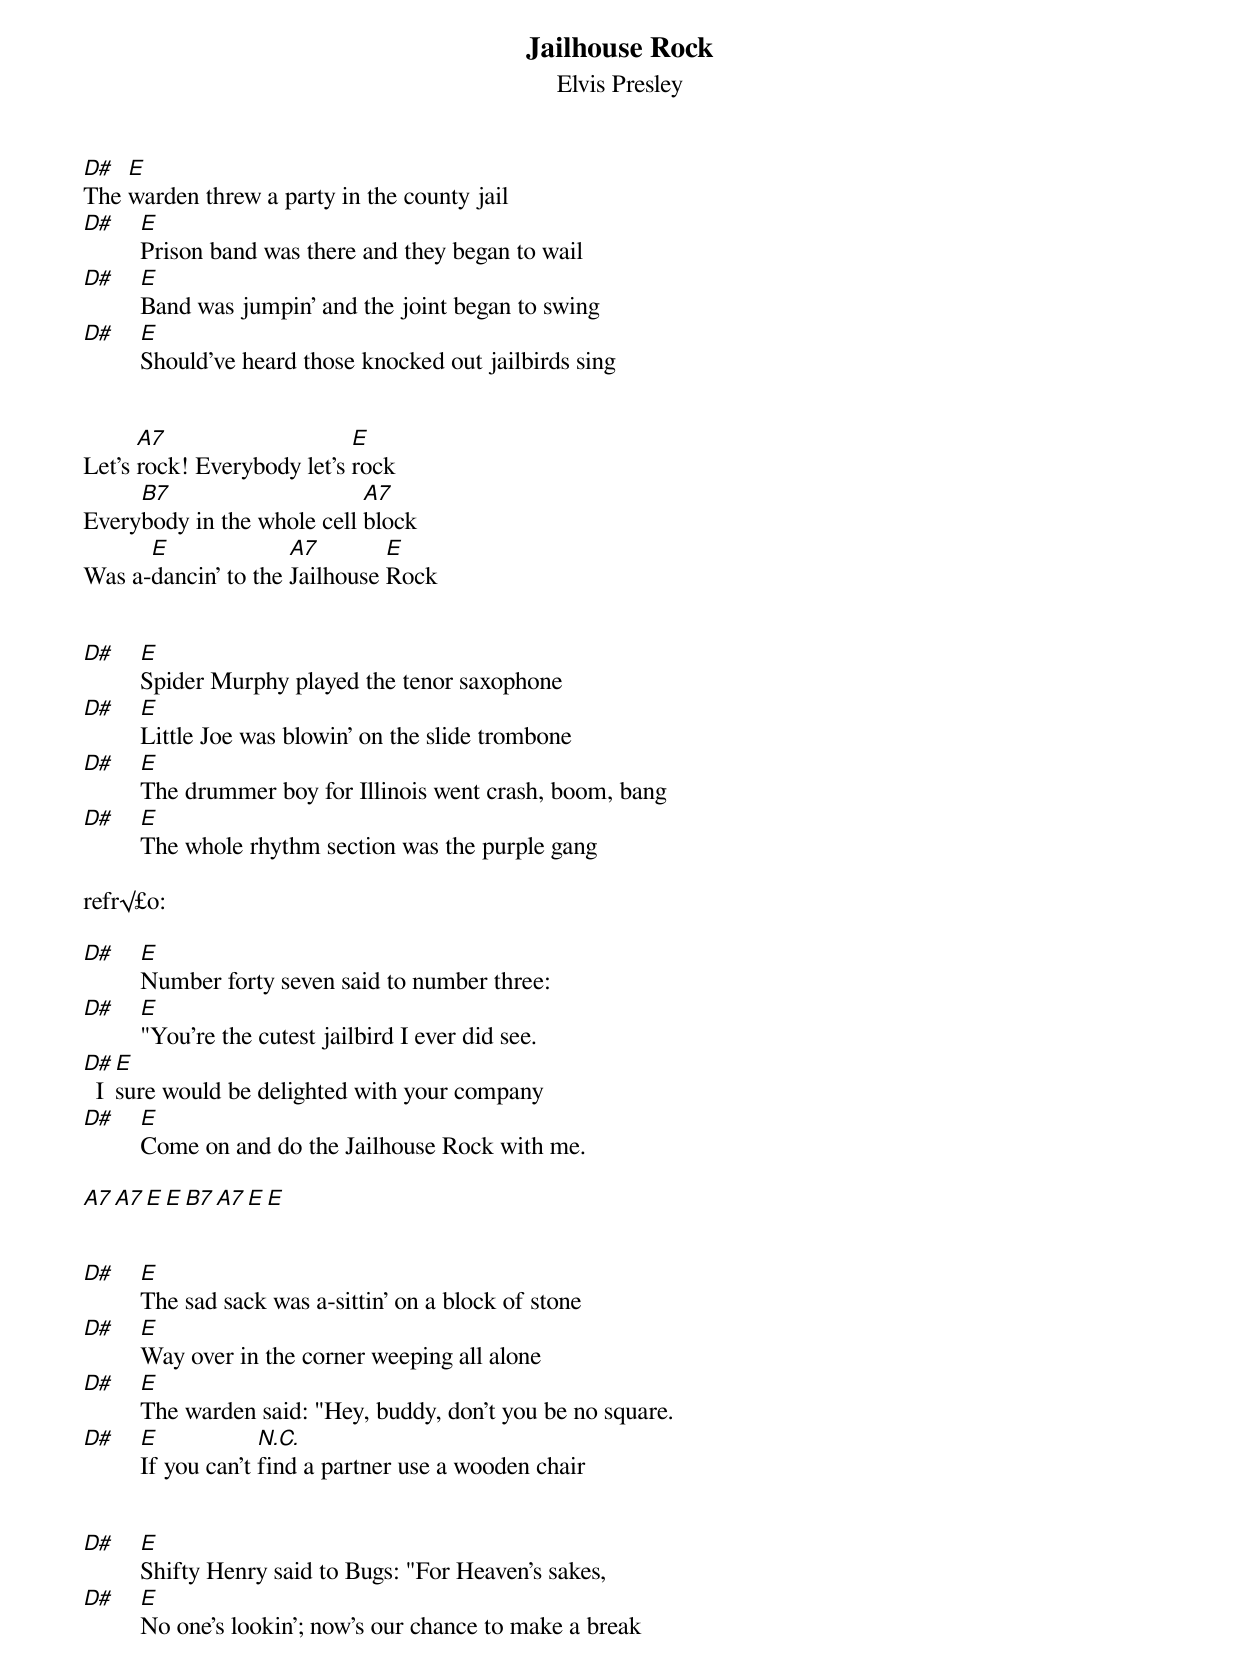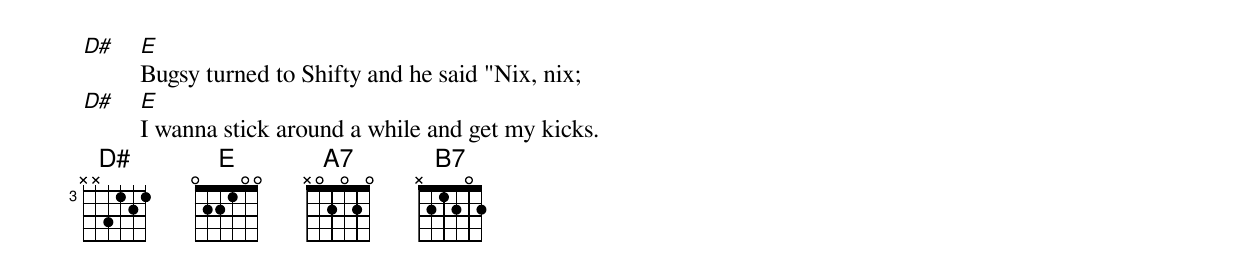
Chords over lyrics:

Jailhouse Rock
Elvis Presley


D#  E
The warden threw a party in the county jail
D#  E
    Prison band was there and they began to wail
D#  E
    Band was jumpin' and the joint began to swing
D#  E
    Should've heard those knocked out jailbirds sing


      A7                    E
Let's rock! Everybody let's rock
     B7                     A7
Everybody in the whole cell block
      E              A7        E
Was a-dancin' to the Jailhouse Rock


D#  E
    Spider Murphy played the tenor saxophone
D#  E
    Little Joe was blowin' on the slide trombone
D#  E
    The drummer boy for Illinois went crash, boom, bang
D#  E
    The whole rhythm section was the purple gang

refr√£o:

D#  E
    Number forty seven said to number three:
D#  E
    "You're the cutest jailbird I ever did see.
D#  E
  I sure would be delighted with your company
D#  E
    Come on and do the Jailhouse Rock with me.

A7   A7   E   E   B7   A7   E   E


D#  E
    The sad sack was a-sittin' on a block of stone
D#  E
    Way over in the corner weeping all alone
D#  E
    The warden said: "Hey, buddy, don't you be no square.
D#  E            N.C.
    If you can't find a partner use a wooden chair


D#  E
    Shifty Henry said to Bugs: "For Heaven's sakes,
D#  E
    No one's lookin'; now's our chance to make a break
D#  E
    Bugsy turned to Shifty and he said "Nix, nix;
D#  E
    I wanna stick around a while and get my kicks.
